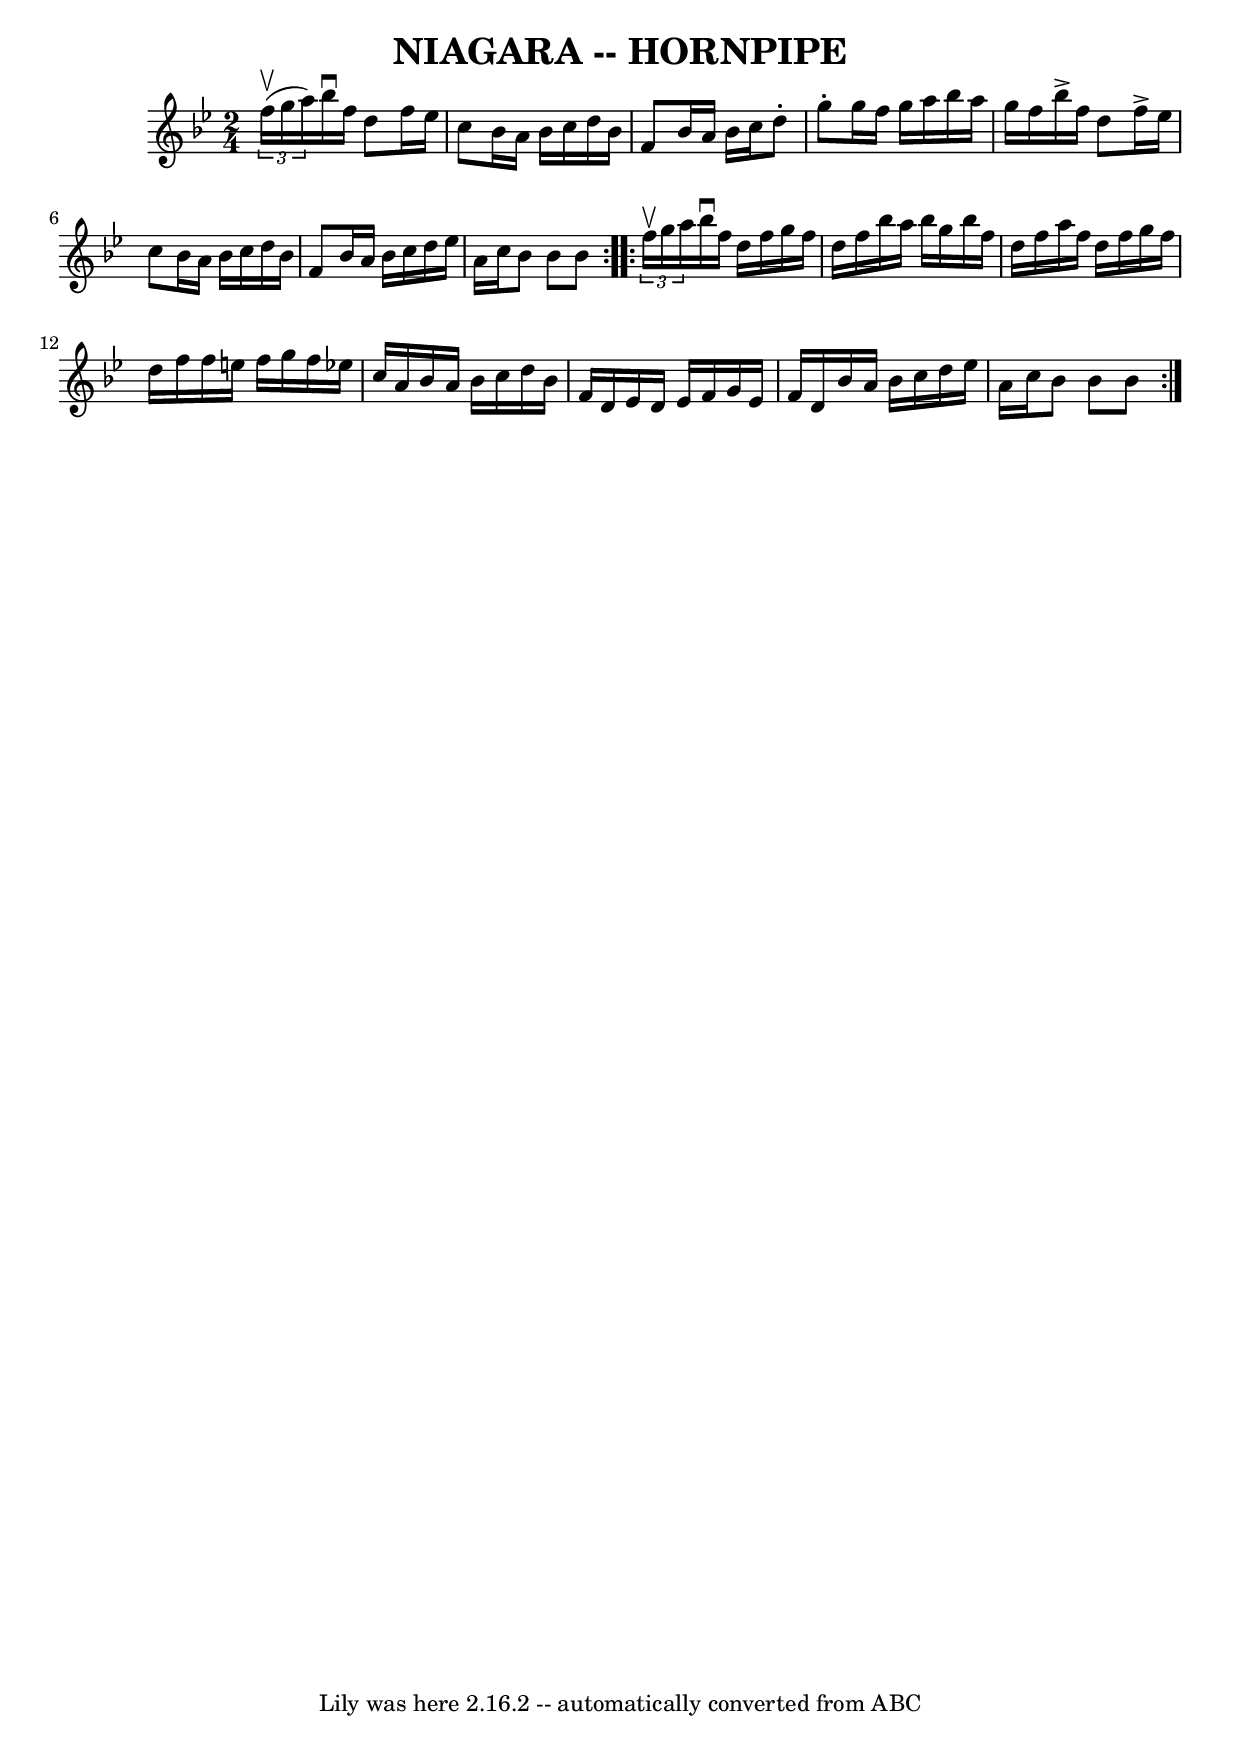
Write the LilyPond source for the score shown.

\version "2.7.40"
\include "Mammoth.ily"
\header {
	book = "Cole's 1000 Fiddle Tunes"
	crossRefNumber = "1"
	footnotes = "\\\\\\\\NIAGARA HORNPIPE -- First couple down the outside, back and cross over;\\\\First lady balance with 2d gent, (Same time first gent. balance with 2d lady.)\\\\First couple swing to place, ladies' chain. Right and left 4."
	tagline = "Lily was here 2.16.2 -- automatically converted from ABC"
	title = "NIAGARA -- HORNPIPE"
}
voicedefault =  {
\set Score.defaultBarType = "empty"

\repeat volta 2 {
\time 2/4 \key bes \major   \times 2/3 { f''16 (^\upbow g''16 a''16) 
}       |
 bes''16^\downbow f''16 d''8 f''16 ees''16    
c''8    |
 bes'16 a'16 bes'16 c''16 d''16 bes'16 f'8  
  |
 bes'16 a'16 bes'16 c''16 d''8 -. g''8 -.   |
  
 g''16 f''16 g''16 a''16 bes''16 a''16 g''16 f''16    
|
     |
 bes''16^\accent f''16 d''8 f''16^\accent   
ees''16 c''8    |
 bes'16 a'16 bes'16 c''16 d''16    
bes'16 f'8    |
 bes'16 a'16 bes'16 c''16 d''16    
ees''16 a'16 c''16    |
 bes'8 bes'8 bes'8    }     
\repeat volta 2 {   \times 2/3 { f''16^\upbow g''16 a''16) }       
|
 bes''16^\downbow f''16 d''16 f''16 g''16 f''16    
d''16 f''16    |
 bes''16 a''16 bes''16 g''16 bes''16    
f''16 d''16 f''16    |
 a''16 f''16 d''16 f''16 g''16 
 f''16 d''16 f''16    |
 f''16 e''16 f''16 g''16    
f''16 ees''!16 c''16 a'16    |
     |
 bes'16 a'16    
bes'16 c''16 d''16 bes'16 f'16 d'16    |
 ees'16 d'16 
 ees'16 f'16 g'16 ees'16 f'16 d'16    |
 bes'16    
a'16 bes'16 c''16 d''16 ees''16 a'16 c''16    |
   
bes'8 bes'8 bes'8    }   
}

\score{
    <<

	\context Staff="default"
	{
	    \voicedefault 
	}

    >>
	\layout {
	}
	\midi {}
}
